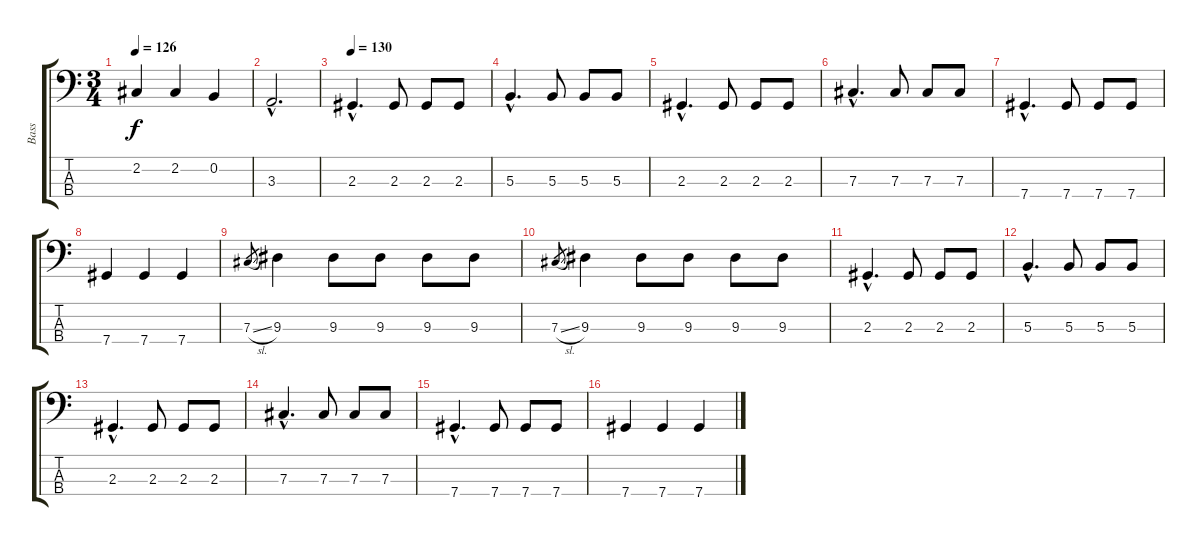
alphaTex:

\track ("Bass" "Bass") {instrument electricbasspick}
\staff {score tabs}
\tuning (E2 B1 Gb1 Db1) {hide}
\ts (3 4)
\tempo 126
\clef f4
\ks c
2.2.4{dy f} 2.2.4 0.2.4 |
3.3{hac}.2{d} |
\tempo 130
2.3{hac}.4{d} 2.3.8 2.3.8 2.3.8 |
5.3{hac}.4{d} 5.3.8 5.3.8 5.3.8 |
2.3{hac}.4{d} 2.3.8 2.3.8 2.3.8 |
7.3{hac}.4{d} 7.3.8 7.3.8 7.3.8 |
7.4{hac}.4{d} 7.4.8 7.4.8 7.4.8 |
7.4.4 7.4.4 7.4.4 |
7.3{sl}.8{gr} 9.3.4 9.3.8 9.3.8 9.3.8 9.3.8 |
7.3{sl}.8{gr} 9.3.4 9.3.8 9.3.8 9.3.8 9.3.8 |
2.3{hac}.4{d} 2.3.8 2.3.8 2.3.8 |
5.3{hac}.4{d} 5.3.8 5.3.8 5.3.8 |
2.3{hac}.4{d} 2.3.8 2.3.8 2.3.8 |
7.3{hac}.4{d} 7.3.8 7.3.8 7.3.8 |
7.4{hac}.4{d} 7.4.8 7.4.8 7.4.8 |
7.4.4 7.4.4 7.4.4
